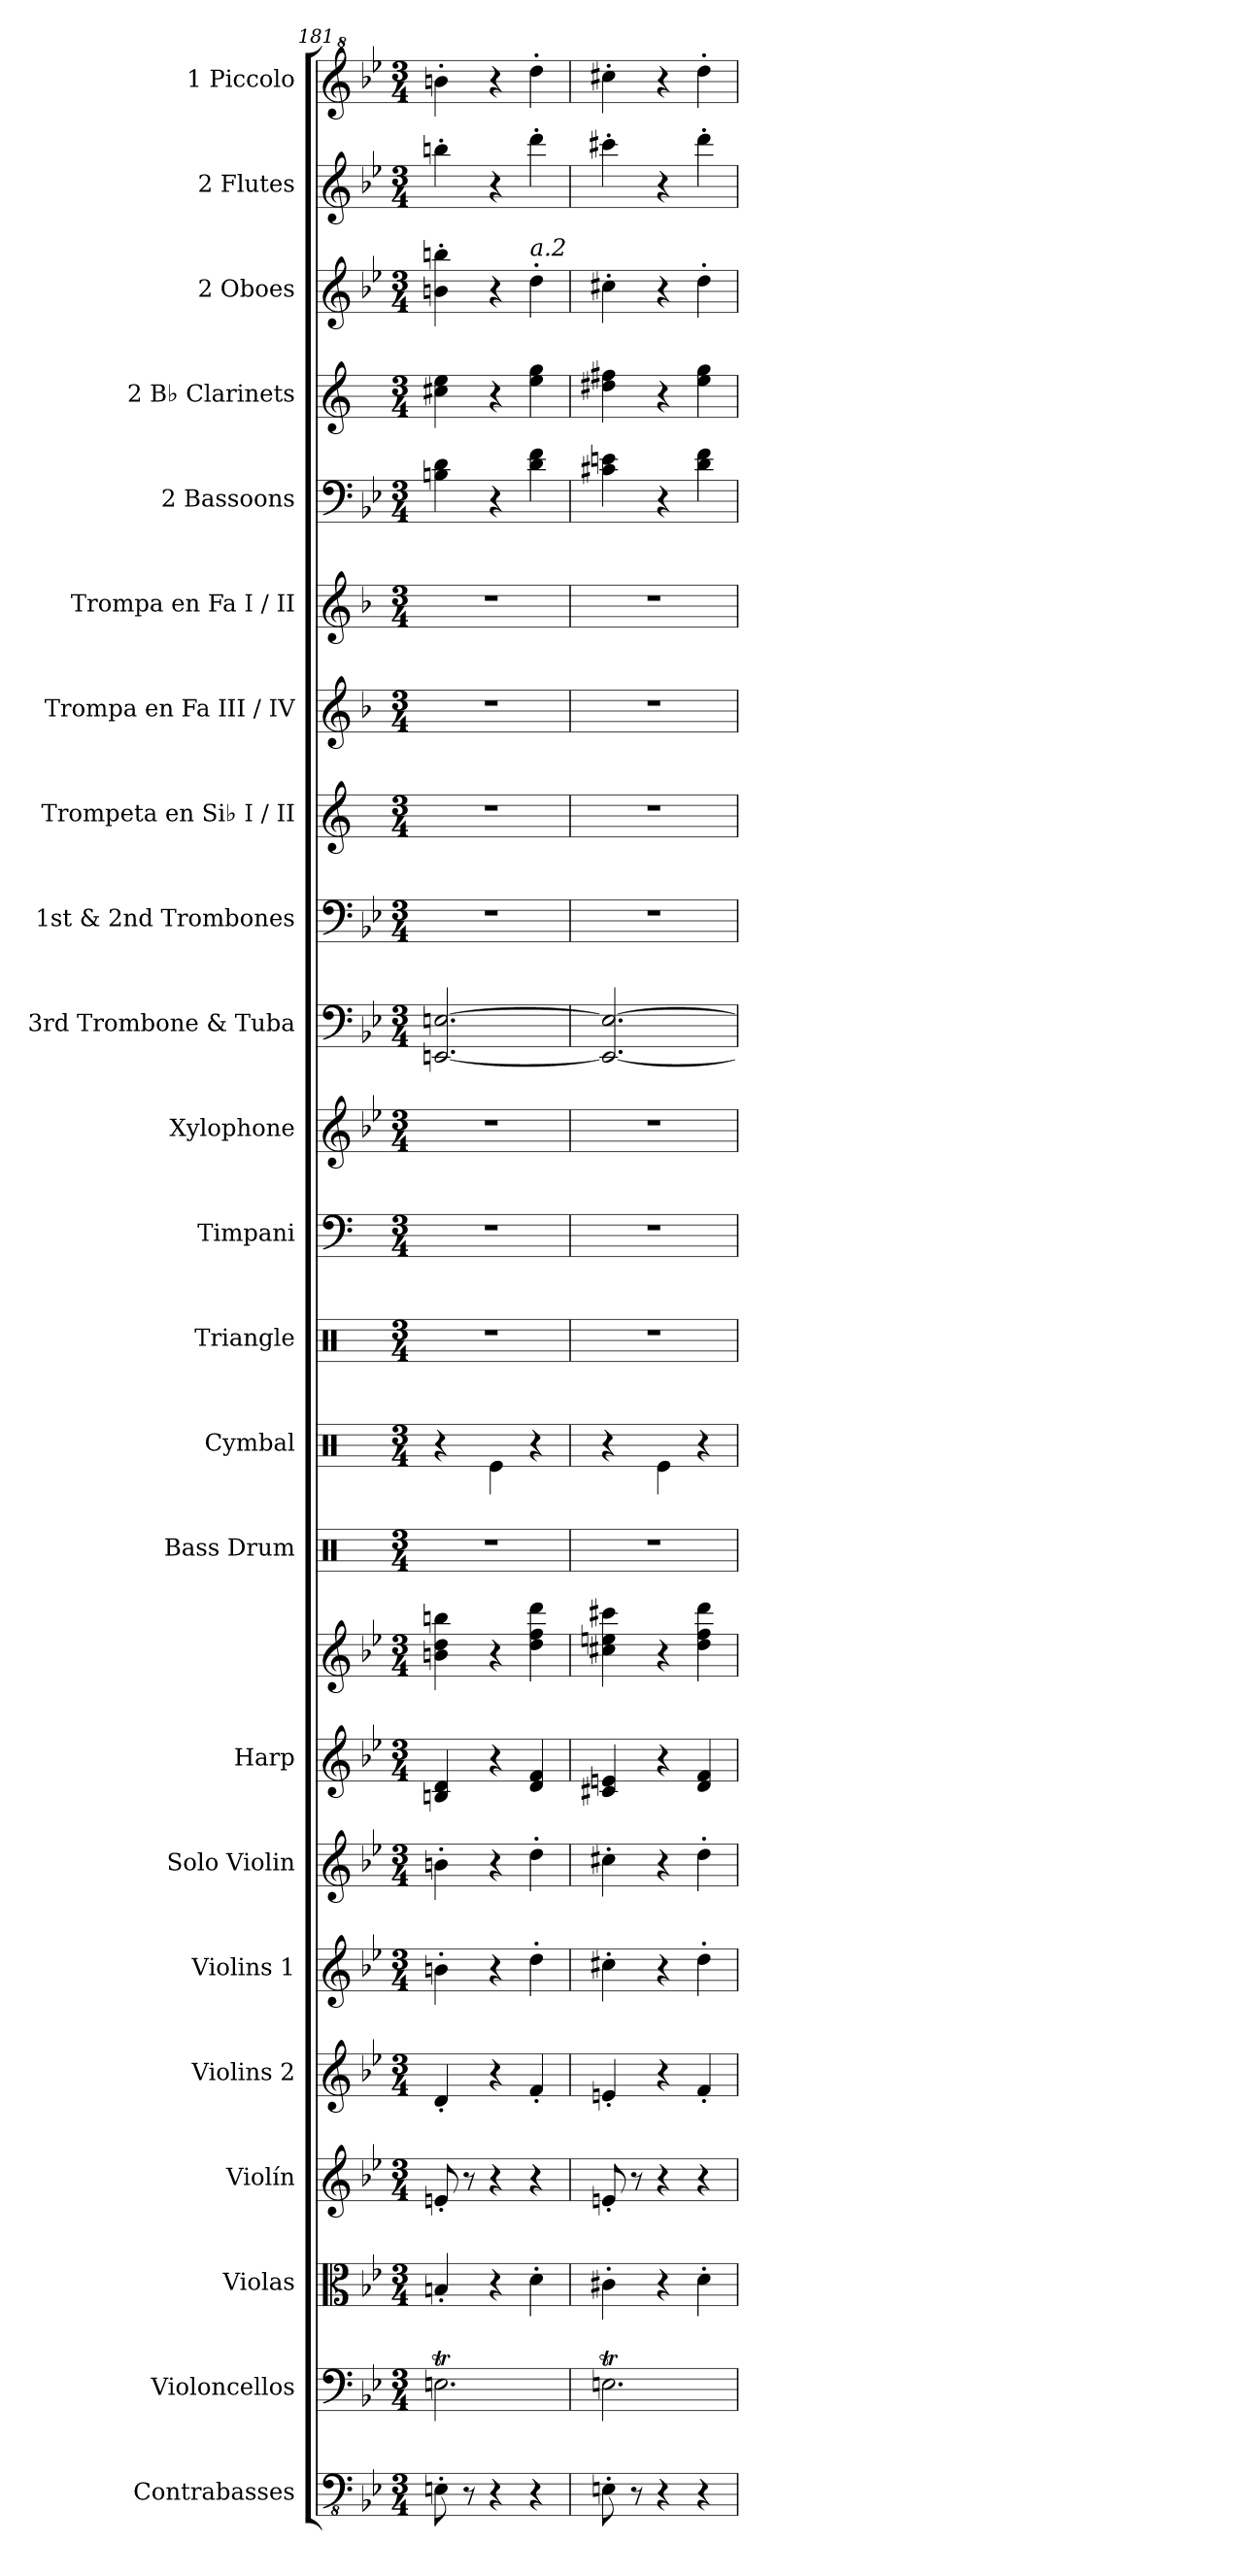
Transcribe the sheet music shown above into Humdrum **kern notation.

**kern	**kern	**kern	**kern	**kern	**kern	**kern	**kern	**kern	**kern	**kern	**kern	**kern	**kern	**kern	**kern	**kern	**kern	**kern	**kern	**kern	**kern	**kern	**kern
*part23	*part22	*part21	*part20	*part19	*part18	*part17	*part16	*part16	*part15	*part14	*part13	*part12	*part11	*part10	*part9	*part8	*part7	*part6	*part5	*part4	*part3	*part2	*part1
*staff24	*staff23	*staff22	*staff21	*staff20	*staff19	*staff18	*staff17	*staff16	*staff15	*staff14	*staff13	*staff12	*staff11	*staff10	*staff9	*staff8	*staff7	*staff6	*staff5	*staff4	*staff3	*staff2	*staff1
*I"Contrabasses	*I"Violoncellos	*I"Violas	*I"Violín	*I"Violins 2	*I"Violins 1	*I"Solo Violin	*I"Harp	*	*I"Bass Drum	*I"Cymbal	*I"Triangle	*I"Timpani	*I"Xylophone	*I"3rd Trombone     &amp; Tuba	*I"1st &amp; 2nd Trombones	*I"Trompeta en Si♭  I / II	*I"Trompa en Fa   III / IV	*I"Trompa en Fa I / II	*I"2 Bassoons	*I"2 B♭ Clarinets	*I"2 Oboes	*I"2 Flutes	*I"1 Piccolo
*I'Cbs.	*I'Vlcs.	*I'Vlas.	*I'Vln.	*I'Vlns. 2	*I'Vlns. 1	*I'S. Vln.	*I'Hrp.	*	*I'B. Dr.	*I'Cym.	*I'Trgl.	*I'Timp.	*I'Xyl.	*I'3rd Trb. &amp; Tba.	*I'1st &amp; 2nd    Trbs.	*I'Tpt. Si♭  I / II	*I'Trmp. Fa   III / IV	*I'Trmp. Fa I / II	*I'2 Bsns.	*I'2 B♭ Cls.	*I'2 Obs.	*I'2 Fls.	*I'1 Picc.
*clefFv4	*clefF4	*clefC3	*clefG2	*clefG2	*clefG2	*clefG2	*clefG2	*clefG2	*clefX	*clefX	*clefX	*clefF4	*clefG2	*clefF4	*clefF4	*clefG2	*clefG2	*clefG2	*clefF4	*clefG2	*clefG2	*clefG2	*clefG^2
*	*	*	*	*	*	*	*	*	*	*	*	*	*ITrd-7c-12	*	*	*ITrd1c2	*ITrd4c7	*ITrd4c7	*	*ITrd1c2	*	*	*ITrd-7c-12
*k[b-e-]	*k[b-e-]	*k[b-e-]	*k[b-e-]	*k[b-e-]	*k[b-e-]	*k[b-e-]	*k[b-e-]	*k[b-e-]	*k[]	*k[]	*k[]	*k[]	*k[b-e-]	*k[b-e-]	*k[b-e-]	*k[b-e-]	*k[b-e-]	*k[b-e-]	*k[b-e-]	*k[b-e-]	*k[b-e-]	*k[b-e-]	*k[b-e-]
*M3/4	*M3/4	*M3/4	*M3/4	*M3/4	*M3/4	*M3/4	*M3/4	*M3/4	*M3/4	*M3/4	*M3/4	*M3/4	*M3/4	*M3/4	*M3/4	*M3/4	*M3/4	*M3/4	*M3/4	*M3/4	*M3/4	*M3/4	*M3/4
=181	=181	=181	=181	=181	=181	=181	=181	=181	=181	=181	=181	=181	=181	=181	=181	=181	=181	=181	=181	=181	=181	=181	=181
8EEn'\	2.Ent\	4Bn'/	8en'/	4d'/	4bn'\	4bn'\	4Bn/ 4d/	4bn\ 4dd\ 4bbn\	2.r	4r	2.r	2.r	2.r	[2.EEn/ [2.En/	2.r	2.r	2.r	2.r	4Bn\ 4d\	4bn\ 4dd\	4bn\' 4bbn\'	4bbn'\	4bbbn'\
8r	.	.	8r	.	.	.	.	.	.	.	.	.	.	.	.	.	.	.	.	.	.	.	.
4r	.	4r	4r	4r	4r	4r	4r	4r	.	4Re\	.	.	.	.	.	.	.	.	4r	4r	4r	4r	4r
!	!	!	!	!	!	!	!	!	!	!	!	!	!	!	!	!	!	!	!	!	!LO:TX:a:i:t=a.2	!	!
4r	.	4d'\	4r	4f'/	4dd'\	4dd'\	4d/ 4f/	4dd\ 4ff\ 4ddd\	.	4r	.	.	.	.	.	.	.	.	4d\ 4f\	4dd\ 4ff\	4dd'\	4ddd'\	4dddd'\
=182	=182	=182	=182	=182	=182	=182	=182	=182	=182	=182	=182	=182	=182	=182	=182	=182	=182	=182	=182	=182	=182	=182	=182
8EEn'\	2.Ent\	4c#X'\	8en'/	4en'/	4cc#X'\	4cc#X'\	4c#X/ 4en/	4cc#X\ 4een\ 4ccc#X\	2.r	4r	2.r	2.r	2.r	2.EE/_ 2.E/_	2.r	2.r	2.r	2.r	4c#X\ 4en\	4cc#X\ 4een\	4cc#X'\	4ccc#X'\	4cccc#X'\
8r	.	.	8r	.	.	.	.	.	.	.	.	.	.	.	.	.	.	.	.	.	.	.	.
4r	.	4r	4r	4r	4r	4r	4r	4r	.	4Re\	.	.	.	.	.	.	.	.	4r	4r	4r	4r	4r
4r	.	4d'\	4r	4f'/	4dd'\	4dd'\	4d/ 4f/	4dd\ 4ff\ 4ddd\	.	4r	.	.	.	.	.	.	.	.	4d\ 4f\	4dd\ 4ff\	4dd'\	4ddd'\	4dddd'\
=	=	=	=	=	=	=	=	=	=	=	=	=	=	=	=	=	=	=	=	=	=	=	=
*-	*-	*-	*-	*-	*-	*-	*-	*-	*-	*-	*-	*-	*-	*-	*-	*-	*-	*-	*-	*-	*-	*-	*-
